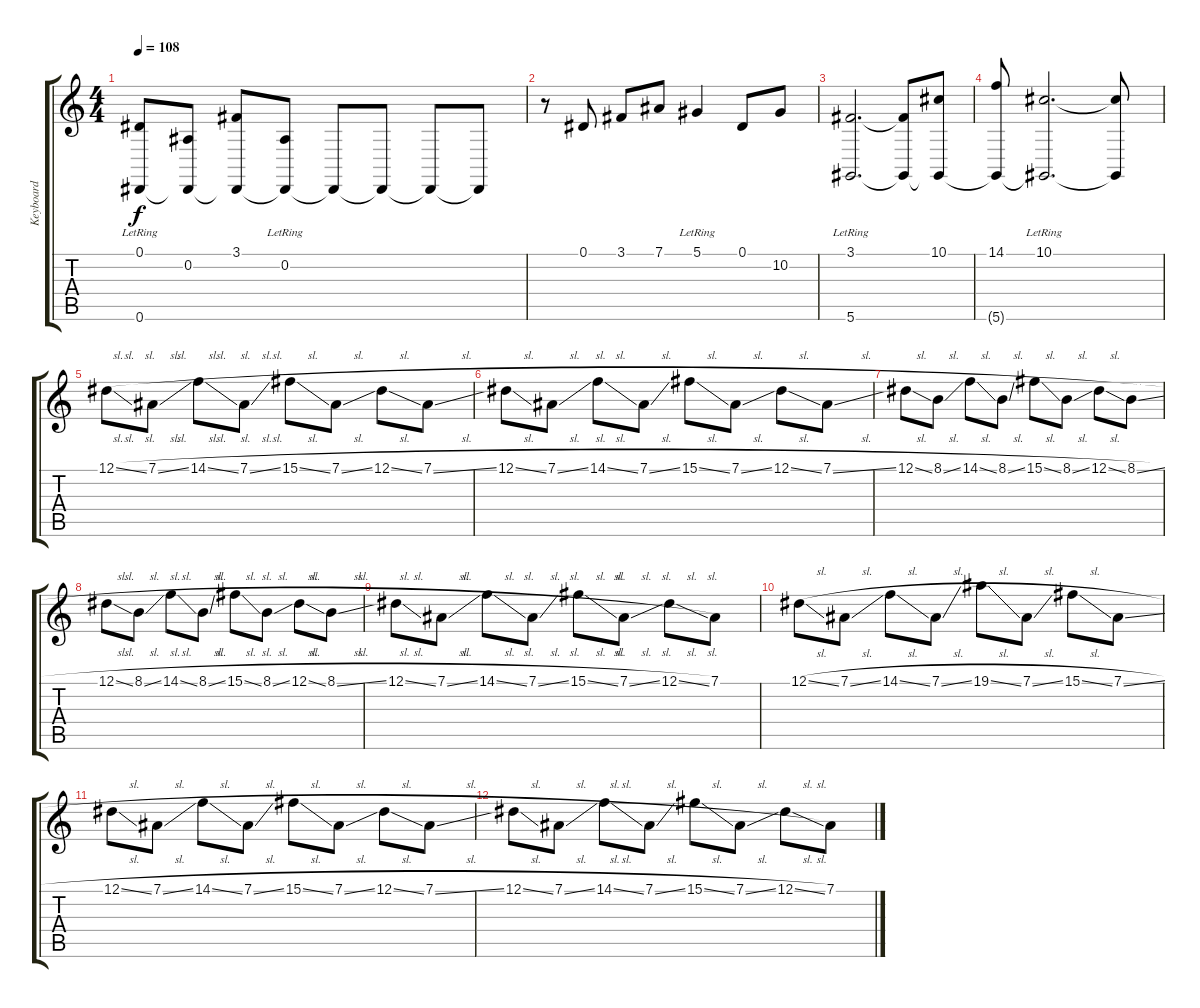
\track ("Keyboard" "Keyboard") {instrument drawbarorgan}
\staff {score tabs}
\tuning (Eb4 Bb3 Gb3 Db3 Ab2 Eb2) {hide}
\ts (4 4)
\tempo 108
\clef g2
\ks c
(0.1 0.6{lr}).8{dy f} (0.2 0.6{t}).8 (3.1 0.6{t}).8 (0.2{lr} 0.6{t}).8 0.6{t}.8 0.6{t}.8 0.6{t}.8 0.6{t}.8 |
r.8 0.1.8 3.1.8 7.1.8 5.1{lr}.4 0.1.8 10.2.8 |
(3.1 5.6{lr}).2{d} (3.1{t} 5.6{t}).8 (10.1 5.6{t}).8 |
(14.1 5.6{t}).8 (10.1{lr} 5.6{t}).2{d} (10.1{t} 5.6{t}).8 |
12.1{sl}.8{volume 3 instrument lead2sawtooth} 7.1{sl}.8{volume 13} 14.1{sl}.8 7.1{sl}.8 15.1{sl}.8 7.1{sl}.8 12.1{sl}.8 7.1{sl}.8 |
12.1{sl}.8{instrument lead2sawtooth} 7.1{sl}.8 14.1{sl}.8 7.1{sl}.8 15.1{sl}.8 7.1{sl}.8 12.1{sl}.8 7.1{sl}.8 |
12.1{sl}.8{instrument lead2sawtooth} 8.1{sl}.8 14.1{sl}.8 8.1{sl}.8 15.1{sl}.8 8.1{sl}.8 12.1{sl}.8 8.1{sl}.8 |
12.1{sl}.8 8.1{sl}.8 14.1{sl}.8 8.1{sl}.8 15.1{sl}.8 8.1{sl}.8 12.1{sl}.8 8.1{sl}.8 |
12.1{sl}.8{instrument lead2sawtooth} 7.1{sl}.8 14.1{sl}.8 7.1{sl}.8 15.1{sl}.8 7.1{sl}.8 12.1{sl}.8 7.1.8 |
12.1{sl}.8{volume 16 instrument lead2sawtooth} 7.1{sl}.8 14.1{sl}.8 7.1{sl}.8 19.1{sl}.8 7.1{sl}.8 15.1{sl}.8 7.1{sl}.8 |
12.1{sl}.8{instrument lead2sawtooth} 7.1{sl}.8 14.1{sl}.8 7.1{sl}.8 15.1{sl}.8 7.1{sl}.8 12.1{sl}.8 7.1{sl}.8 |
12.1{sl}.8{instrument lead2sawtooth} 7.1{sl}.8 14.1{sl}.8 7.1{sl}.8 15.1{sl}.8 7.1{sl}.8 12.1{sl}.8 7.1.8
